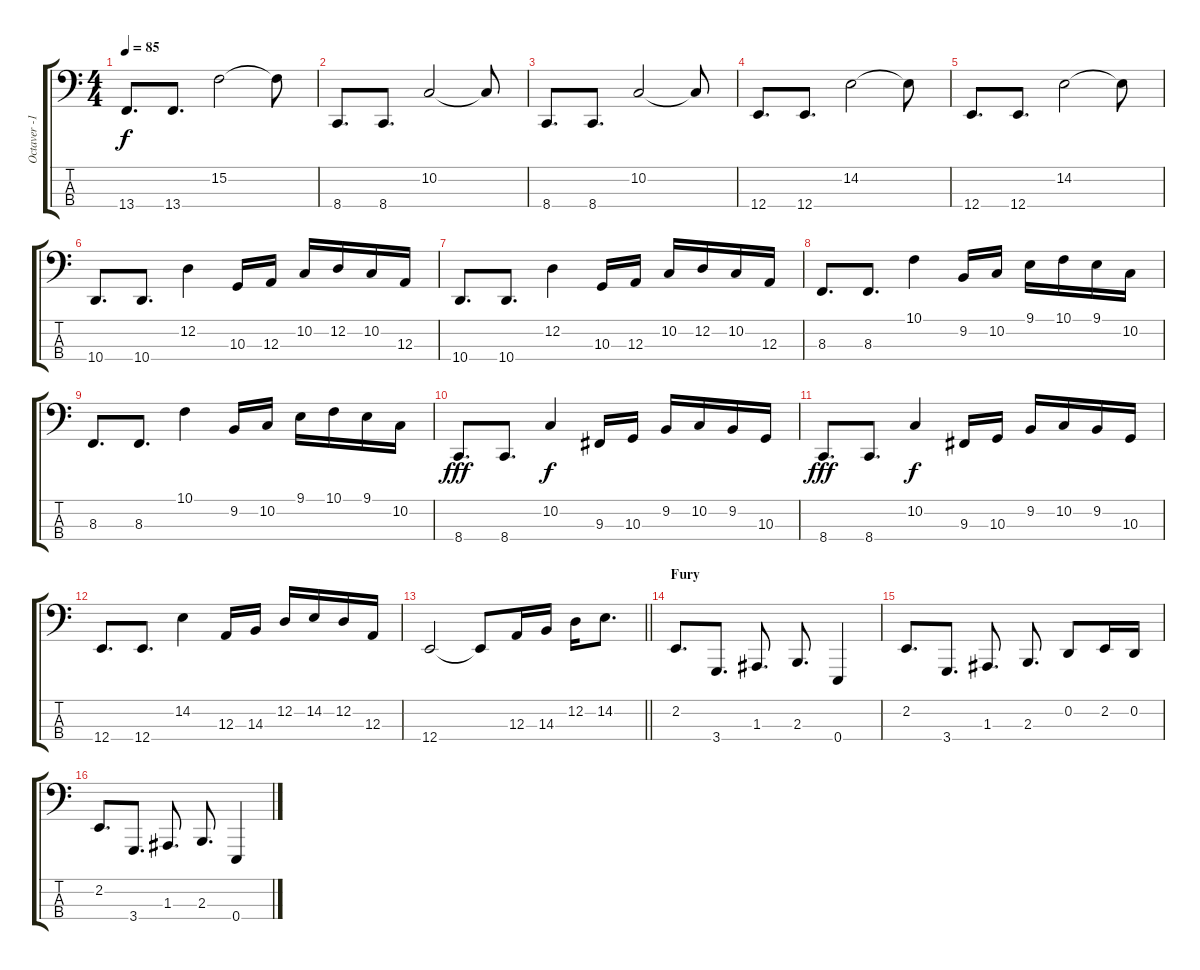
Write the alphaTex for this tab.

\track ("Octaver -1" "Octaver -1") {instrument distortionguitar}
\staff {score tabs}
\tuning (G1 D1 A0 E0) {hide}
\ts (4 4)
\tempo 85
\clef f4
\ks c
13.4.8{d dy f} 13.4.8{d} 15.2.2 15.2{t}.8 |
8.4.8{d} 8.4.8{d} 10.2.2 10.2{t}.8 |
8.4.8{d} 8.4.8{d} 10.2.2 10.2{t}.8 |
12.4.8{d} 12.4.8{d} 14.2.2 14.2{t}.8 |
12.4.8{d} 12.4.8{d} 14.2.2 14.2{t}.8 |
10.4.8{d} 10.4.8{d} 12.2.4 10.3.16 12.3.16 10.2.16 12.2.16 10.2.16 12.3.16 |
10.4.8{d} 10.4.8{d} 12.2.4 10.3.16 12.3.16 10.2.16 12.2.16 10.2.16 12.3.16 |
8.3.8{d} 8.3.8{d} 10.1.4 9.2.16 10.2.16 9.1.16 10.1.16 9.1.16 10.2.16 |
8.3.8{d} 8.3.8{d} 10.1.4 9.2.16 10.2.16 9.1.16 10.1.16 9.1.16 10.2.16 |
8.4.8{d dy fff} 8.4.8{d} 10.2.4{dy f} 9.3.16 10.3.16 9.2.16 10.2.16 9.2.16 10.3.16 |
8.4.8{d dy fff} 8.4.8{d} 10.2.4{dy f} 9.3.16 10.3.16 9.2.16 10.2.16 9.2.16 10.3.16 |
12.4.8{d} 12.4.8{d} 14.2.4 12.3.16 14.3.16 12.2.16 14.2.16 12.2.16 12.3.16 |
\barLineRight lightlight
12.4.2 12.4{t}.8 12.3.16 14.3.16 12.2.16 14.2.8{d} |
\section ("" "Fury")
2.2.8{d} 3.4.8{d} 1.3.8{d} 2.3.8{d} 0.4.4 |
2.2.8{d} 3.4.8{d} 1.3.8{d} 2.3.8{d} 0.2.8 2.2.16 0.2.16 |
2.2.8{d} 3.4.8{d} 1.3.8{d} 2.3.8{d} 0.4.4
